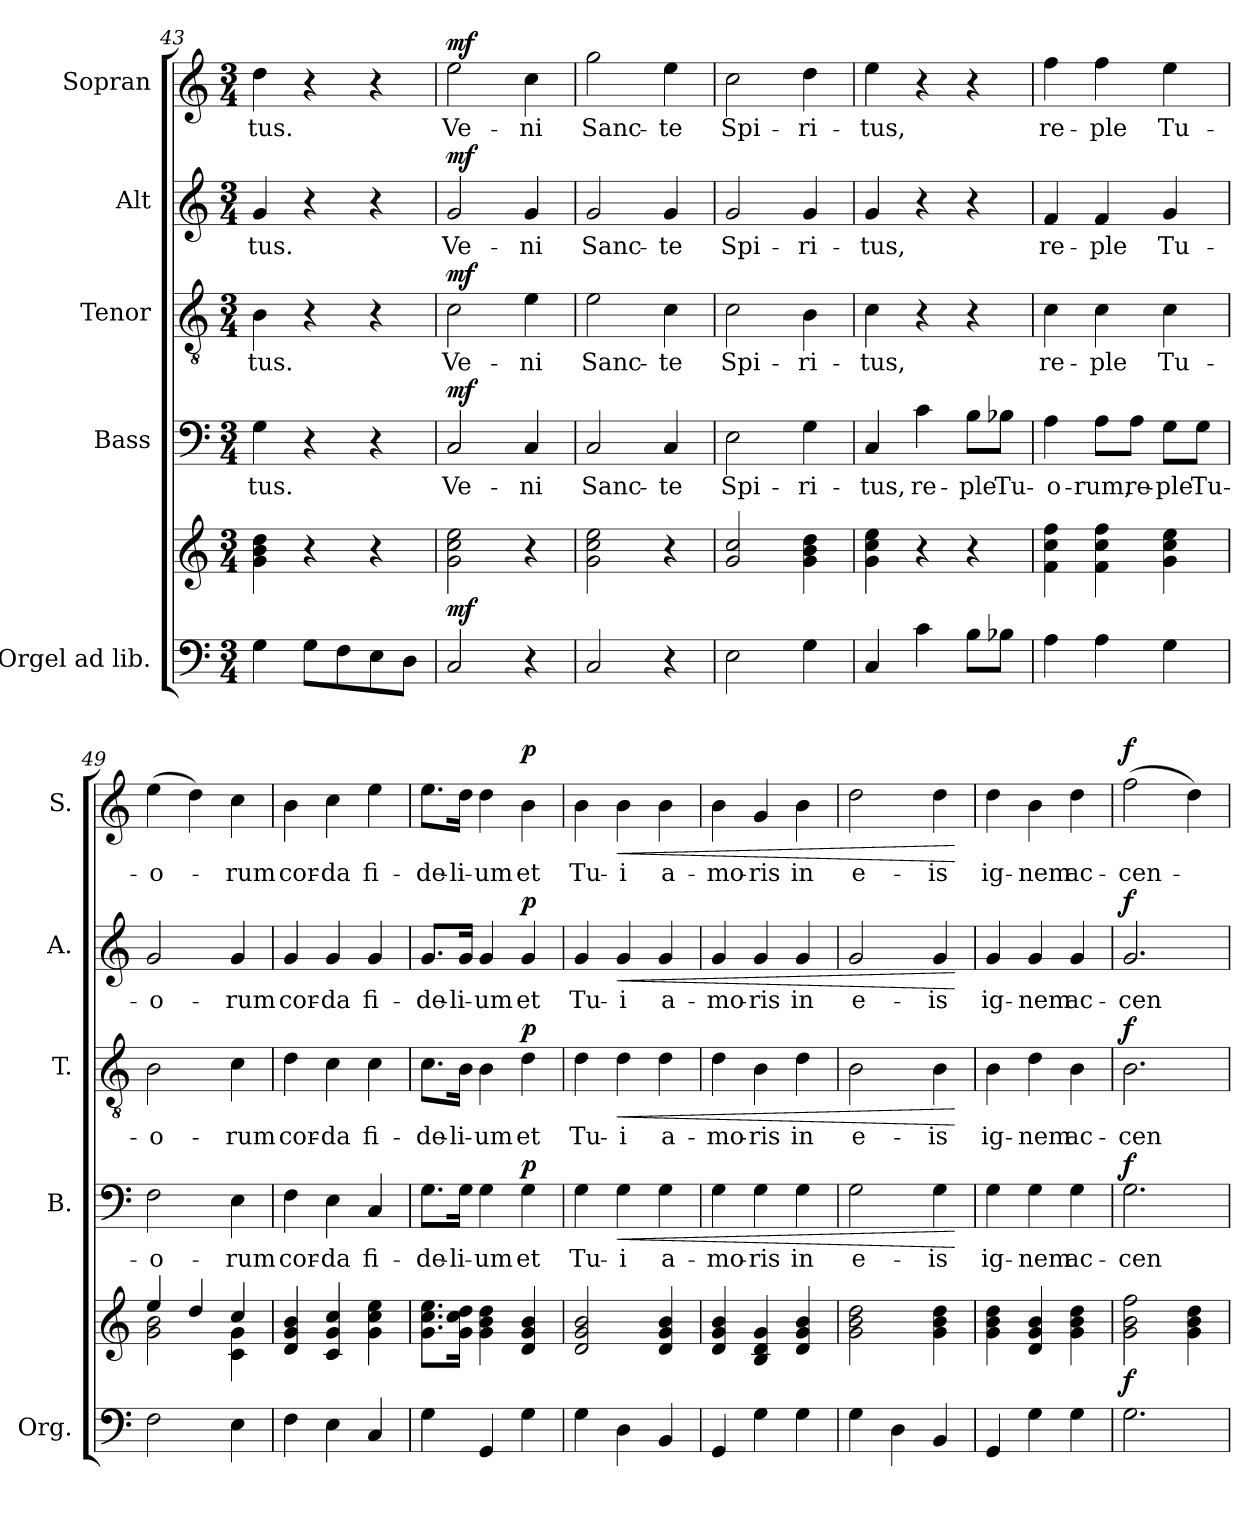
**kern	**kern	**dynam	**kern	**text	**dynam	**kern	**text	**dynam	**kern	**text	**dynam	**kern	**text	**dynam
*part5	*part5	*part5	*part4	*part4	*part4	*part3	*part3	*part3	*part2	*part2	*part2	*part1	*part1	*part1
*staff6	*staff5	*staff5/6	*staff4	*staff4	*staff4	*staff3	*staff3	*staff3	*staff2	*staff2	*staff2	*staff1	*staff1	*staff1
*I"Orgel ad lib.	*	*	*I"Bass	*	*	*I"Tenor	*	*	*I"Alt	*	*	*I"Sopran	*	*
*I'Org.	*	*	*I'B.	*	*	*I'T.	*	*	*I'A.	*	*	*I'S.	*	*
*clefF4	*clefG2	*	*clefF4	*	*	*clefGv2	*	*	*clefG2	*	*	*clefG2	*	*
*k[]	*k[]	*	*k[]	*	*	*k[]	*	*	*k[]	*	*	*k[]	*	*
*C:	*C:	*	*C:	*	*	*C:	*	*	*C:	*	*	*C:	*	*
*M3/4	*M3/4	*	*M3/4	*	*	*M3/4	*	*	*M3/4	*	*	*M3/4	*	*
=43	=43	=43	=43	=43	=43	=43	=43	=43	=43	=43	=43	=43	=43	=43
!	!	!	!	!LO:LY:b	!	!	!LO:LY:b	!	!	!LO:LY:b	!	!	!LO:LY:b	!
4G\	4g\ 4b\ 4dd\	.	4G\	-tus.	.	4B\	-tus.	.	4g/	-tus.	.	4dd\	-tus.	.
8G\L	4r	.	4r	.	.	4r	.	.	4r	.	.	4r	.	.
8F\	.	.	.	.	.	.	.	.	.	.	.	.	.	.
8E\	4r	.	4r	.	.	4r	.	.	4r	.	.	4r	.	.
8D\J	.	.	.	.	.	.	.	.	.	.	.	.	.	.
=44	=44	=44	=44	=44	=44	=44	=44	=44	=44	=44	=44	=44	=44	=44
!	!	!LO:DY:b	!	!LO:LY:b	!LO:DY:a	!	!LO:LY:b	!LO:DY:a	!	!LO:LY:b	!LO:DY:a	!	!LO:LY:b	!LO:DY:a
2C/	2g\ 2cc\ 2ee\	mf	2C/	Ve-	mf	2c\	Ve-	mf	2g/	Ve-	mf	2ee\	Ve-	mf
!	!	!	!	!LO:LY:b	!	!	!LO:LY:b	!	!	!LO:LY:b	!	!	!LO:LY:b	!
4r	4r	.	4C/	-ni	.	4e\	-ni	.	4g/	-ni	.	4cc\	-ni	.
=45	=45	=45	=45	=45	=45	=45	=45	=45	=45	=45	=45	=45	=45	=45
!	!	!	!	!LO:LY:b	!	!	!LO:LY:b	!	!	!LO:LY:b	!	!	!LO:LY:b	!
2C/	2g\ 2cc\ 2ee\	.	2C/	Sanc-	.	2e\	Sanc-	.	2g/	Sanc-	.	2gg\	Sanc-	.
!	!	!	!	!LO:LY:b	!	!	!LO:LY:b	!	!	!LO:LY:b	!	!	!LO:LY:b	!
4r	4r	.	4C/	-te	.	4c\	-te	.	4g/	-te	.	4ee\	-te	.
!!LO:LB:g=z
=46	=46	=46	=46	=46	=46	=46	=46	=46	=46	=46	=46	=46	=46	=46
!	!	!	!	!LO:LY:b	!	!	!LO:LY:b	!	!	!LO:LY:b	!	!	!LO:LY:b	!
2E\	2g/ 2cc/	.	2E\	Spi-	.	2c\	Spi-	.	2g/	Spi-	.	2cc\	Spi-	.
!	!	!	!	!LO:LY:b	!	!	!LO:LY:b	!	!	!LO:LY:b	!	!	!LO:LY:b	!
4G\	4g\ 4b\ 4dd\	.	4G\	-ri-	.	4B\	-ri-	.	4g/	-ri-	.	4dd\	-ri-	.
=47	=47	=47	=47	=47	=47	=47	=47	=47	=47	=47	=47	=47	=47	=47
!	!	!	!	!LO:LY:b	!	!	!LO:LY:b	!	!	!LO:LY:b	!	!	!LO:LY:b	!
4C/	4g\ 4cc\ 4ee\	.	4C/	-tus,	.	4c\	-tus,	.	4g/	-tus,	.	4ee\	-tus,	.
!	!	!	!	!LO:LY:b	!	!	!	!	!	!	!	!	!	!
4c\	4r	.	4c\	re-	.	4r	.	.	4r	.	.	4r	.	.
!	!	!	!	!LO:LY:b	!	!	!	!	!	!	!	!	!	!
8B\L	4r	.	8B\L	-ple	.	4r	.	.	4r	.	.	4r	.	.
!	!	!	!	!LO:LY:b	!	!	!	!	!	!	!	!	!	!
8B-X\J	.	.	8B-X\J	Tu-	.	.	.	.	.	.	.	.	.	.
=48	=48	=48	=48	=48	=48	=48	=48	=48	=48	=48	=48	=48	=48	=48
!	!	!	!	!LO:LY:b	!	!	!LO:LY:b	!	!	!LO:LY:b	!	!	!LO:LY:b	!
4A\	4f\ 4cc\ 4ff\	.	4A\	-o-	.	4c\	re-	.	4f/	re-	.	4ff\	re-	.
!	!	!	!	!LO:LY:b	!	!	!LO:LY:b	!	!	!LO:LY:b	!	!	!LO:LY:b	!
4A\	4f\ 4cc\ 4ff\	.	8A\L	-rum,	.	4c\	-ple	.	4f/	-ple	.	4ff\	-ple	.
!	!	!	!	!LO:LY:b	!	!	!	!	!	!	!	!	!	!
.	.	.	8A\J	re-	.	.	.	.	.	.	.	.	.	.
!	!	!	!	!LO:LY:b	!	!	!LO:LY:b	!	!	!LO:LY:b	!	!	!LO:LY:b	!
4G\	4g\ 4cc\ 4ee\	.	8G\L	-ple	.	4c\	Tu-	.	4g/	Tu-	.	4ee\	Tu-	.
!	!	!	!	!LO:LY:b	!	!	!	!	!	!	!	!	!	!
.	.	.	8G\J	Tu-	.	.	.	.	.	.	.	.	.	.
=49	=49	=49	=49	=49	=49	=49	=49	=49	=49	=49	=49	=49	=49	=49
*	*^	*	*	*	*	*	*	*	*	*	*	*	*	*
!	!	!	!	!	!LO:LY:b	!	!	!LO:LY:b	!	!	!LO:LY:b	!	!	!LO:LY:b	!
2F\	4ee/	2g\ 2b\	.	2F\	-o-	.	2B\	-o-	.	2g/	-o-	.	(>4ee\	-o-	.
.	4dd/	.	.	.	.	.	.	.	.	.	.	.	4dd\)	.	.
!	!	!	!	!	!LO:LY:b	!	!	!LO:LY:b	!	!	!LO:LY:b	!	!	!LO:LY:b	!
4E\	4cc/	4c\ 4g\	.	4E\	-rum	.	4c\	-rum	.	4g/	-rum	.	4cc\	-rum	.
=50	=50	=50	=50	=50	=50	=50	=50	=50	=50	=50	=50	=50	=50	=50	=50
!	!	!	!	!	!LO:LY:b	!	!	!LO:LY:b	!	!	!LO:LY:b	!	!	!LO:LY:b	!
*	*v	*v	*	*	*	*	*	*	*	*	*	*	*	*	*
4F\	4d/ 4g/ 4b/	.	4F\	cor-	.	4d\	cor-	.	4g/	cor-	.	4b\	cor-	.
!	!	!	!	!LO:LY:b	!	!	!LO:LY:b	!	!	!LO:LY:b	!	!	!LO:LY:b	!
4E\	4c/ 4g/ 4cc/	.	4E\	-da	.	4c\	-da	.	4g/	-da	.	4cc\	-da	.
!	!	!	!	!LO:LY:b	!	!	!LO:LY:b	!	!	!LO:LY:b	!	!	!LO:LY:b	!
4C/	4g\ 4cc\ 4ee\	.	4C/	fi-	.	4c\	fi-	.	4g/	fi-	.	4ee\	fi-	.
=51	=51	=51	=51	=51	=51	=51	=51	=51	=51	=51	=51	=51	=51	=51
!	!	!	!	!LO:LY:b	!	!	!LO:LY:b	!	!	!LO:LY:b	!	!	!LO:LY:b	!
4G\	8.g\ 8.cc\ 8.ee\L	.	8.G\L	-de-	.	8.c\L	-de-	.	8.g/L	-de-	.	8.ee\L	-de-	.
!	!	!	!	!LO:LY:b	!	!	!LO:LY:b	!	!	!LO:LY:b	!	!	!LO:LY:b	!
.	16g\ 16cc\ 16dd\Jk	.	16G\Jk	-li-	.	16B\Jk	-li-	.	16g/Jk	-li-	.	16dd\Jk	-li-	.
!	!	!	!	!LO:LY:b	!	!	!LO:LY:b	!	!	!LO:LY:b	!	!	!LO:LY:b	!
4GG/	4g\ 4b\ 4dd\	.	4G\	-um	.	4B\	-um	.	4g/	-um	.	4dd\	-um	.
!	!	!	!	!LO:LY:b	!LO:DY:a	!	!LO:LY:b	!LO:DY:a	!	!LO:LY:b	!LO:DY:a	!	!LO:LY:b	!LO:DY:a
4G\	4d/ 4g/ 4b/	.	4G\	et	p	4d\	et	p	4g/	et	p	4b\	et	p
=52	=52	=52	=52	=52	=52	=52	=52	=52	=52	=52	=52	=52	=52	=52
!	!	!	!	!LO:LY:b	!	!	!LO:LY:b	!	!	!LO:LY:b	!	!	!LO:LY:b	!
4G\	2d/ 2g/ 2b/	.	4G\	Tu-	.	4d\	Tu-	.	4g/	Tu-	.	4b\	Tu-	.
!	!	!	!	!LO:LY:b	!LO:HP:b	!	!LO:LY:b	!LO:HP:b	!	!LO:LY:b	!LO:HP:b	!	!LO:LY:b	!LO:HP:b
4D\	.	.	4G\	-i	<	4d\	-i	<	4g/	-i	<	4b\	-i	<
!	!	!	!	!LO:LY:b	!	!	!LO:LY:b	!	!	!LO:LY:b	!	!	!LO:LY:b	!
4BB/	4d/ 4g/ 4b/	.	4G\	a-	.	4d\	a-	.	4g/	a-	.	4b\	a-	.
!!LO:PB:g=z
=53	=53	=53	=53	=53	=53	=53	=53	=53	=53	=53	=53	=53	=53	=53
!	!	!	!	!LO:LY:b	!	!	!LO:LY:b	!	!	!LO:LY:b	!	!	!LO:LY:b	!
4GG/	4d/ 4g/ 4b/	.	4G\	-mo-	.	4d\	-mo-	.	4g/	-mo-	.	4b\	-mo-	.
!	!	!	!	!LO:LY:b	!	!	!LO:LY:b	!	!	!LO:LY:b	!	!	!LO:LY:b	!
4G\	4B/ 4d/ 4g/	.	4G\	-ris	.	4B\	-ris	.	4g/	-ris	.	4g/	-ris	.
!	!	!	!	!LO:LY:b	!	!	!LO:LY:b	!	!	!LO:LY:b	!	!	!LO:LY:b	!
4G\	4d/ 4g/ 4b/	.	4G\	in	.	4d\	in	.	4g/	in	.	4b\	in	.
=54	=54	=54	=54	=54	=54	=54	=54	=54	=54	=54	=54	=54	=54	=54
!	!	!	!	!LO:LY:b	!	!	!LO:LY:b	!	!	!LO:LY:b	!	!	!LO:LY:b	!
4G\	2g\ 2b\ 2dd\	.	2G\	e-	.	2B\	e-	.	2g/	e-	.	2dd\	e-	.
4D\	.	.	.	.	.	.	.	.	.	.	.	.	.	.
!	!	!	!	!LO:LY:b	!	!	!LO:LY:b	!	!	!LO:LY:b	!	!	!LO:LY:b	!
4BB/	4g\ 4b\ 4dd\	.	4G\	-is	.	4B\	-is	.	4g/	-is	.	4dd\	-is	.
.	.	.	.	.	[	.	.	[	.	.	[	.	.	[
=55	=55	=55	=55	=55	=55	=55	=55	=55	=55	=55	=55	=55	=55	=55
!	!	!	!	!LO:LY:b	!	!	!LO:LY:b	!	!	!LO:LY:b	!	!	!LO:LY:b	!
4GG/	4g\ 4b\ 4dd\	.	4G\	ig-	.	4B\	ig-	.	4g/	ig-	.	4dd\	ig-	.
!	!	!	!	!LO:LY:b	!	!	!LO:LY:b	!	!	!LO:LY:b	!	!	!LO:LY:b	!
4G\	4d/ 4g/ 4b/	.	4G\	-nem	.	4d\	-nem	.	4g/	-nem	.	4b\	-nem	.
!	!	!	!	!LO:LY:b	!	!	!LO:LY:b	!	!	!LO:LY:b	!	!	!LO:LY:b	!
4G\	4g\ 4b\ 4dd\	.	4G\	ac-	.	4B\	ac-	.	4g/	ac-	.	4dd\	ac-	.
=56	=56	=56	=56	=56	=56	=56	=56	=56	=56	=56	=56	=56	=56	=56
!	!	!LO:DY:b	!	!LO:LY:b	!LO:DY:a	!	!LO:LY:b	!LO:DY:a	!	!LO:LY:b	!LO:DY:a	!	!LO:LY:b	!LO:DY:a
2.G\	2g\ 2b\ 2ff\	f	2.G\	-cen-	f	2.B\	-cen-	f	2.g/	-cen-	f	(>2ff\	-cen-	f
.	4g\ 4b\ 4dd\	.	.	.	.	.	.	.	.	.	.	4dd\)	.	.
=	=	=	=	=	=	=	=	=	=	=	=	=	=	=
*-	*-	*-	*-	*-	*-	*-	*-	*-	*-	*-	*-	*-	*-	*-
